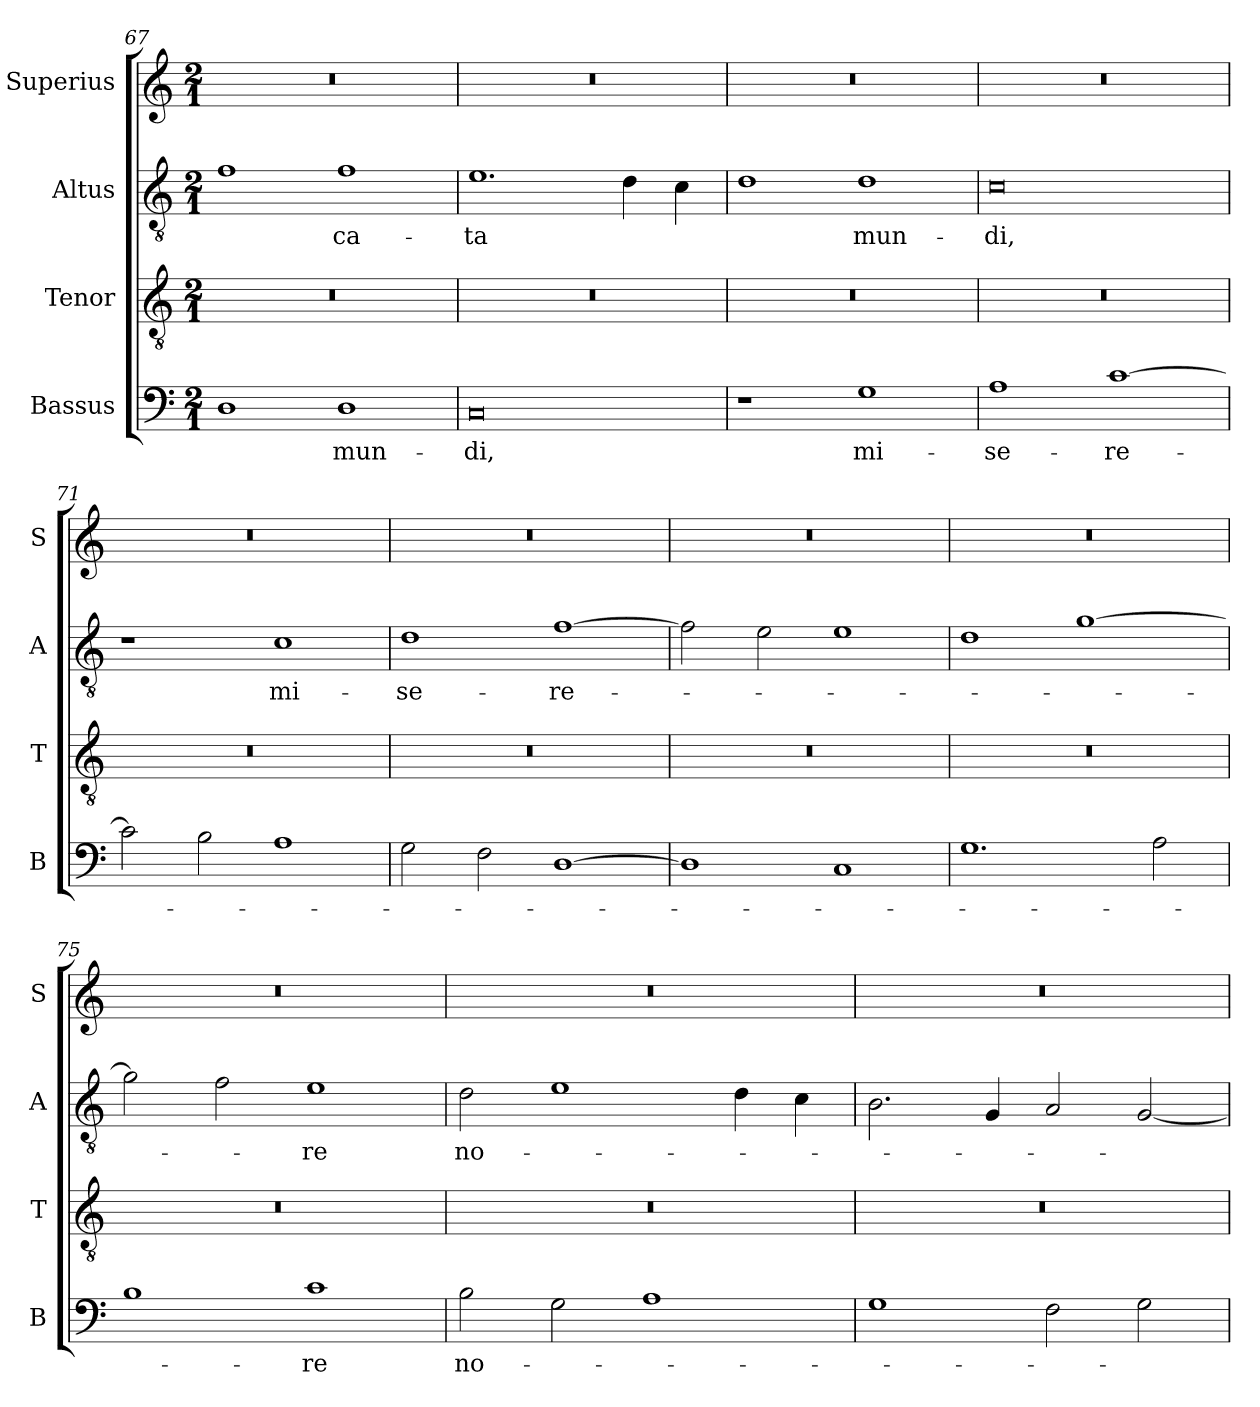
**kern	**text	**kern	**kern	**text	**kern
*part4	*part4	*part3	*part2	*part2	*part1
*staff4	*staff4	*staff3	*staff2	*staff2	*staff1
*I"Bassus	*	*I"Tenor	*I"Altus	*	*I"Superius
*I'B	*	*I'T	*I'A	*	*I'S
*clefF4	*	*clefGv2	*clefGv2	*	*clefG2
*k[]	*	*k[]	*k[]	*	*k[]
*M2/1	*	*M2/1	*M2/1	*	*M2/1
=67	=67	=67	=67	=67	=67
1D	.	0r	1f	.	0r
1D	mun-	.	1f	-ca-	.
=68	=68	=68	=68	=68	=68
0C	-di,	0r	1.e	-ta	0r
.	.	.	4d\	.	.
.	.	.	4c\	.	.
=69	=69	=69	=69	=69	=69
1r	.	0r	1d	.	0r
1G	mi-	.	1d	mun-	.
=70	=70	=70	=70	=70	=70
1A	-se-	0r	0c	-di,	0r
[1c	-re-	.	.	.	.
=71	=71	=71	=71	=71	=71
2c\]	.	0r	1r	.	0r
2B\	.	.	.	.	.
1A	.	.	1c	mi-	.
=72	=72	=72	=72	=72	=72
2G\	.	0r	1d	-se-	0r
2F\	.	.	.	.	.
[1D	.	.	[1f	-re-	.
=73	=73	=73	=73	=73	=73
1D]	.	0r	2f\]	.	0r
.	.	.	2e\	.	.
1C	.	.	1e	.	.
=74	=74	=74	=74	=74	=74
1.G	.	0r	1d	.	0r
.	.	.	[1g	.	.
2A\	.	.	.	.	.
=75	=75	=75	=75	=75	=75
1B	.	0r	2g\]	.	0r
.	.	.	2f\	.	.
1c	-re	.	1e	-re	.
=76	=76	=76	=76	=76	=76
2B\	no-	0r	2d\	no-	0r
2G\	.	.	1e	.	.
1A	.	.	.	.	.
.	.	.	4d\	.	.
.	.	.	4c\	.	.
=77	=77	=77	=77	=77	=77
1G	.	0r	2.B\	.	0r
.	.	.	4G/	.	.
2F\	.	.	2A/	.	.
2G\	.	.	[2G/	.	.
=	=	=	=	=	=
*-	*-	*-	*-	*-	*-
